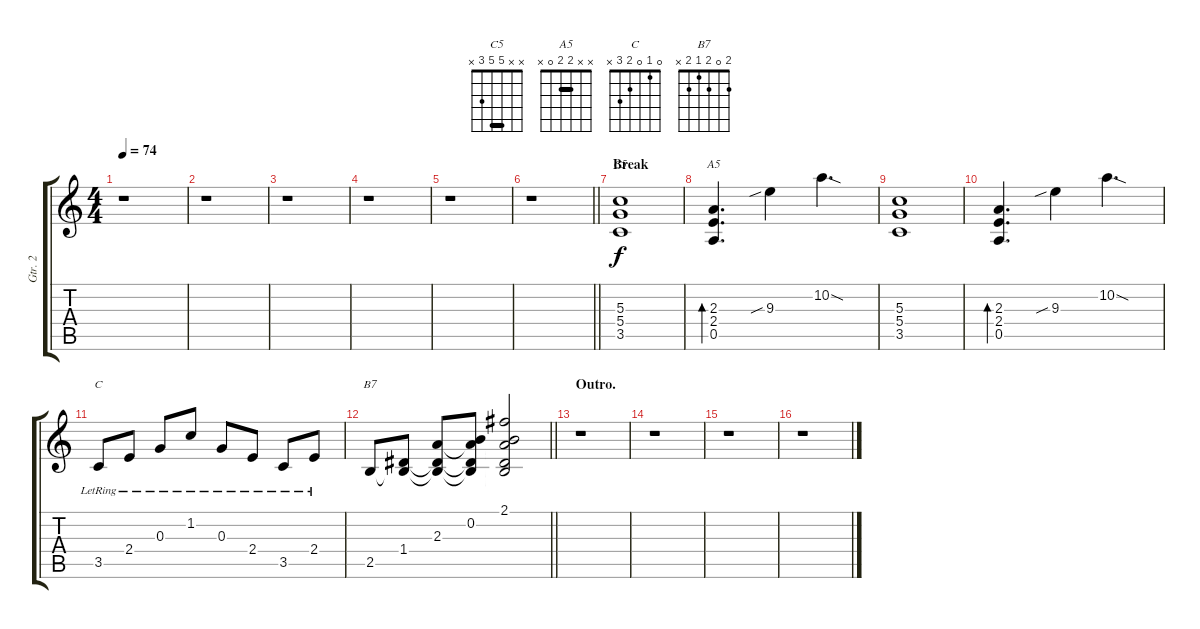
\track ("Gtr. 2" "Gtr. 2") {instrument electricguitarjazz}
\staff {score tabs}
\tuning (E4 B3 G3 D3 A2 E2) {hide}
\chord ("C5" x x 5 5 3 x) {barre 5}
\chord ("A5" x x 2 2 0 x) {barre 2}
\chord ("C" 0 1 0 2 3 x)
\chord ("B7" 2 0 2 1 2 x)
\ts (4 4)
\tempo 74
\clef g2
\ks c
r.1{dy f} |
r.1 |
r.1 |
r.1 |
r.1 |
\barLineRight lightlight
r.1 |
\section ("" "Break")
(5.3 5.4 3.5).1{ch "C5" volume 12 instrument distortionguitar} |
(2.3 2.4 0.5).4{d bd 60 ch "A5"} 9.3{sib}.4 10.2{sod}.4{d} |
(5.3 5.4 3.5).1 |
(2.3 2.4 0.5).4{d bd 60} 9.3{sib}.4 10.2{sod}.4{d} |
3.5{lr}.8{ch "C"} 2.4{lr}.8 0.3{lr}.8 1.2{lr}.8 0.3{lr}.8 2.4{lr}.8 3.5{lr}.8 2.4{lr}.8 |
\barLineRight lightlight
2.5.8{ch "B7"} (1.4 2.5{t}).8 (2.3 1.4{t} 2.5{t}).8 (0.2 2.3{t} 1.4{t} 2.5{t}).8 (2.1 0.2{t} 2.3{t} 1.4{t} 2.5{t}).2 |
\section ("" "Outro.")
r.1 |
r.1 |
r.1 |
r.1
